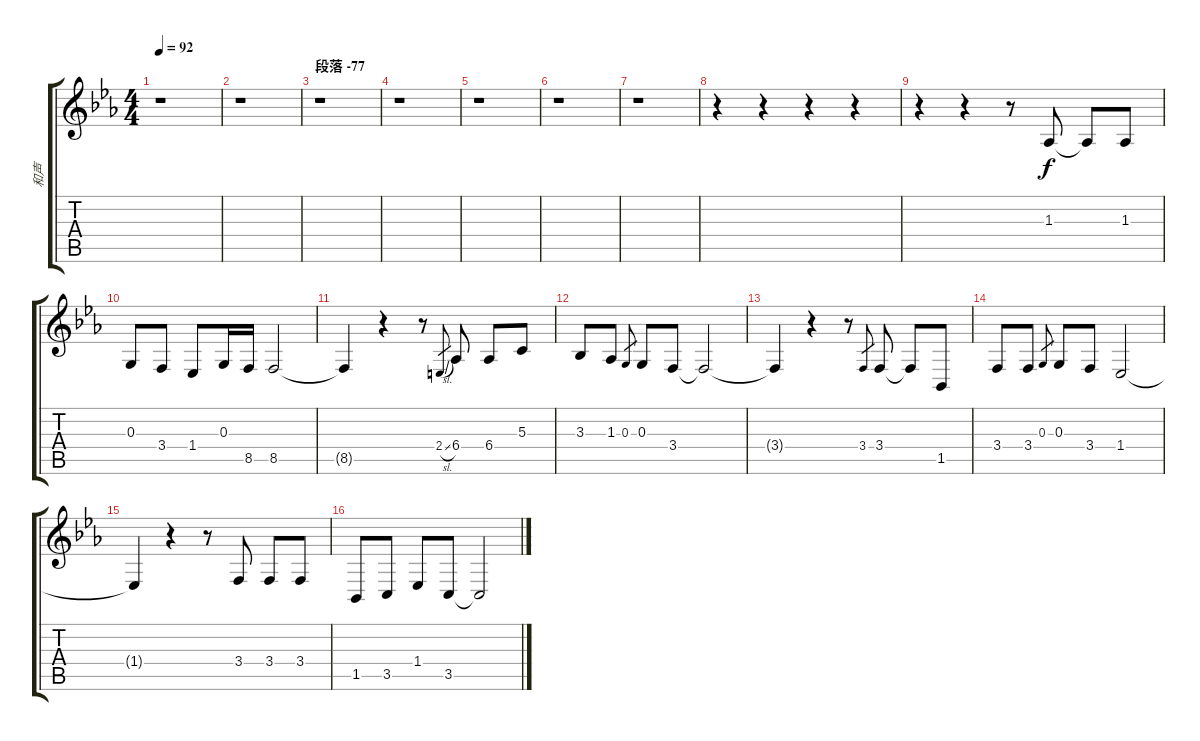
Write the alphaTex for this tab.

\track ("和声" "和声") {instrument choiraahs}
\staff {score tabs}
\tuning (E4 B3 G3 D3 A2 E2) {hide}
\ts (4 4)
\tempo 92
\clef g2
\ks eb
r.1{dy f} |
r.1 |
\section ("" "段落 -77")
r.1 |
r.1 |
r.1 |
r.1 |
r.1 |
r.4 r.4 r.4 r.4 |
r.4 r.4 r.8 1.3.8 1.3{t}.8 1.3.8 |
0.3.8 3.4.8 1.4.8 0.3.16 8.5.16 8.5.2 |
8.5{t}.4 r.4 r.8 2.4{sl}.8{gr} 6.4.8 6.4.8 5.3.8 |
3.3.8 1.3.8 0.3.8{gr} 0.3.8 3.4.8 3.4{t}.2 |
3.4{t}.4 r.4 r.8 3.4.8{gr} 3.4.8 3.4{t}.8 1.5.8 |
3.4.8 3.4.8 0.3.8{gr} 0.3.8 3.4.8 1.4.2 |
1.4{t}.4 r.4 r.8 3.4.8 3.4.8 3.4.8 |
1.5.8 3.5.8 1.4.8 3.5.8 3.5{t}.2
